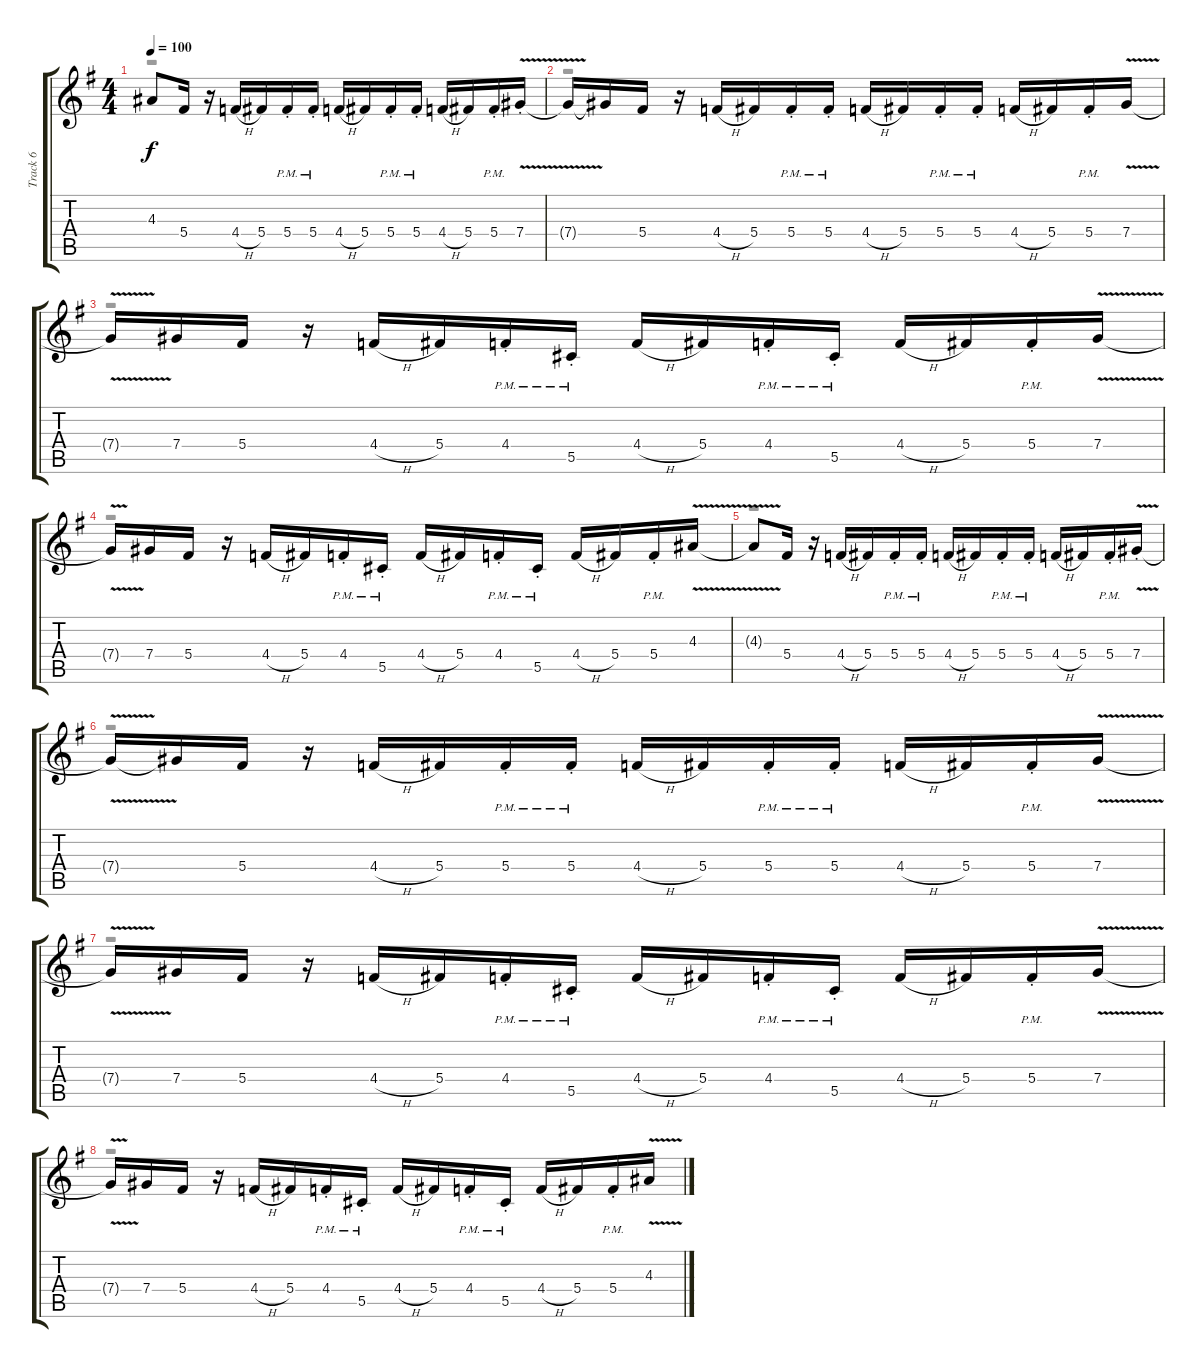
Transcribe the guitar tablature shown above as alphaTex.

\track ("Track 6" "Track 6") {instrument distortionguitar}
\staff {score tabs}
\tuning (Eb4 Bb3 Gb3 Db3 Ab2 Eb2) {hide}
\voice
\ts (4 4)
\tempo 100
\clef g2
\ks g
4.3{t}.8{dy f} 5.4.16 r.16 4.4{h}.16 5.4.16 5.4{pm st}.16 5.4{pm st}.16 4.4{h}.16 5.4.16 5.4{pm st}.16 5.4{pm st}.16 4.4{h}.16 5.4.16 5.4{pm st}.16 7.4{v st}.16 |
7.4{t}.16 7.4{t}.16 5.4.16 r.16 4.4{h}.16 5.4.16 5.4{pm st}.16 5.4{pm st}.16 4.4{h}.16 5.4.16 5.4{pm st}.16 5.4{pm st}.16 4.4{h}.16 5.4.16 5.4{pm st}.16 7.4{v}.16 |
7.4{t}.16 7.4.16 5.4.16 r.16 4.4{h}.16 5.4.16 4.4{pm st}.16 5.5{pm st}.16 4.4{h}.16 5.4.16 4.4{pm st}.16 5.5{pm st}.16 4.4{h}.16 5.4.16 5.4{pm st}.16 7.4{v}.16 |
7.4{t}.16 7.4.16 5.4.16 r.16 4.4{h}.16 5.4.16 4.4{pm st}.16 5.5{pm st}.16 4.4{h}.16 5.4.16 4.4{pm st}.16 5.5{pm st}.16 4.4{h}.16 5.4.16 5.4{pm st}.16 4.3{v}.16 |
4.3{t}.8 5.4.16 r.16 4.4{h}.16 5.4.16 5.4{pm st}.16 5.4{pm st}.16 4.4{h}.16 5.4.16 5.4{pm st}.16 5.4{pm st}.16 4.4{h}.16 5.4.16 5.4{pm st}.16 7.4{v st}.16 |
7.4{t}.16 7.4{t}.16 5.4.16 r.16 4.4{h}.16 5.4.16 5.4{pm st}.16 5.4{pm st}.16 4.4{h}.16 5.4.16 5.4{pm st}.16 5.4{pm st}.16 4.4{h}.16 5.4.16 5.4{pm st}.16 7.4{v}.16 |
7.4{t}.16 7.4.16 5.4.16 r.16 4.4{h}.16 5.4.16 4.4{pm st}.16 5.5{pm st}.16 4.4{h}.16 5.4.16 4.4{pm st}.16 5.5{pm st}.16 4.4{h}.16 5.4.16 5.4{pm st}.16 7.4{v}.16 |
7.4{t}.16 7.4.16 5.4.16 r.16 4.4{h}.16 5.4.16 4.4{pm st}.16 5.5{pm st}.16 4.4{h}.16 5.4.16 4.4{pm st}.16 5.5{pm st}.16 4.4{h}.16 5.4.16 5.4{pm st}.16 4.3{v}.16
\voice
\clef g2
\ottava regular
\simile none
\ks g
r.1{dy f} |
r.1 |
r.1 |
r.1 |
r.1 |
r.1 |
r.1 |
r.1
